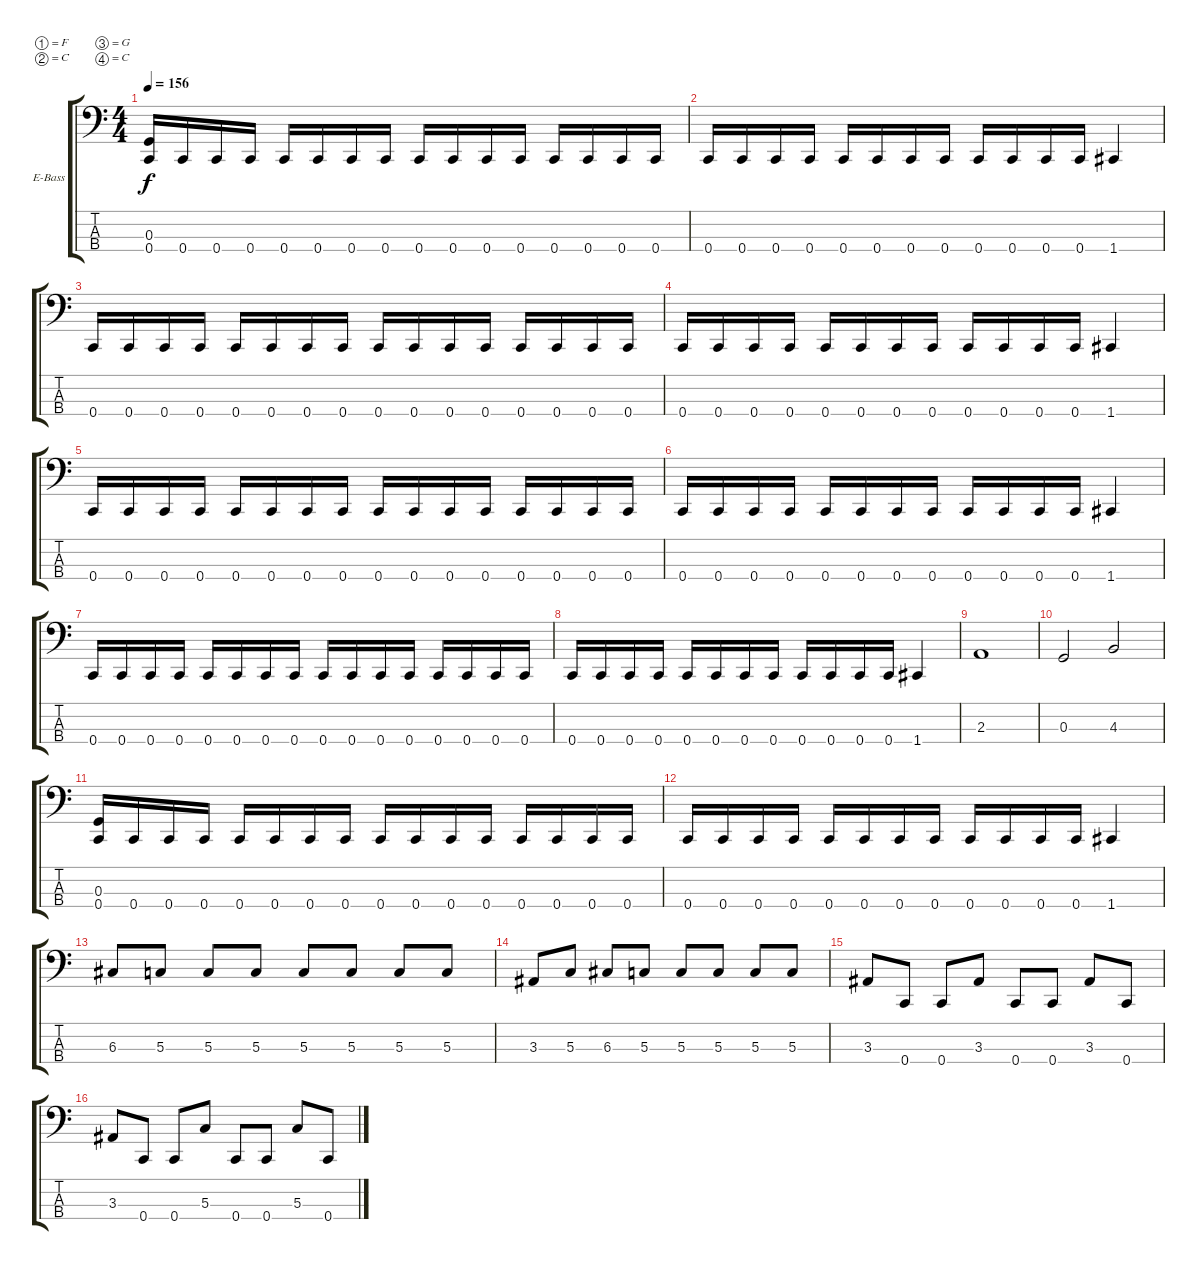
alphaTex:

\bracketExtendMode groupsimilarinstruments
\firstSystemTrackNameOrientation horizontal
\otherSystemsTrackNameOrientation horizontal
\track ("Bass" "E-Bass") {instrument electricbasspick}
\staff {score tabs}
\tuning (F2 C2 G1 C1)
\ts (4 4)
\beaming (8 2 2 2 2)
\tempo 156
\clef f4
\ks c
(0.3 0.4).16{dy f instrument electricbasspick} 0.4.16 0.4.16 0.4.16 0.4.16 0.4.16 0.4.16 0.4.16 0.4.16 0.4.16 0.4.16 0.4.16 0.4.16 0.4.16 0.4.16 0.4.16 |
0.4.16 0.4.16 0.4.16 0.4.16 0.4.16 0.4.16 0.4.16 0.4.16 0.4.16 0.4.16 0.4.16 0.4.16 1.4.4 |
0.4.16 0.4.16 0.4.16 0.4.16 0.4.16 0.4.16 0.4.16 0.4.16 0.4.16 0.4.16 0.4.16 0.4.16 0.4.16 0.4.16 0.4.16 0.4.16 |
0.4.16 0.4.16 0.4.16 0.4.16 0.4.16 0.4.16 0.4.16 0.4.16 0.4.16 0.4.16 0.4.16 0.4.16 1.4.4 |
0.4.16 0.4.16 0.4.16 0.4.16 0.4.16 0.4.16 0.4.16 0.4.16 0.4.16 0.4.16 0.4.16 0.4.16 0.4.16 0.4.16 0.4.16 0.4.16 |
0.4.16 0.4.16 0.4.16 0.4.16 0.4.16 0.4.16 0.4.16 0.4.16 0.4.16 0.4.16 0.4.16 0.4.16 1.4.4 |
0.4.16 0.4.16 0.4.16 0.4.16 0.4.16 0.4.16 0.4.16 0.4.16 0.4.16 0.4.16 0.4.16 0.4.16 0.4.16 0.4.16 0.4.16 0.4.16 |
0.4.16 0.4.16 0.4.16 0.4.16 0.4.16 0.4.16 0.4.16 0.4.16 0.4.16 0.4.16 0.4.16 0.4.16 1.4.4 |
2.3.1 |
0.3.2 4.3.2 |
(0.3 0.4).16 0.4.16 0.4.16 0.4.16 0.4.16 0.4.16 0.4.16 0.4.16 0.4.16 0.4.16 0.4.16 0.4.16 0.4.16 0.4.16 0.4.16 0.4.16 |
0.4.16 0.4.16 0.4.16 0.4.16 0.4.16 0.4.16 0.4.16 0.4.16 0.4.16 0.4.16 0.4.16 0.4.16 1.4.4 |
6.3.8 5.3.8 5.3.8 5.3.8 5.3.8 5.3.8 5.3.8 5.3.8 |
3.3.8 5.3.8 6.3.8 5.3.8 5.3.8 5.3.8 5.3.8 5.3.8 |
3.3.8 0.4.8 0.4.8 3.3.8 0.4.8 0.4.8 3.3.8 0.4.8 |
3.3.8 0.4.8 0.4.8 5.3.8 0.4.8 0.4.8 5.3.8 0.4.8
